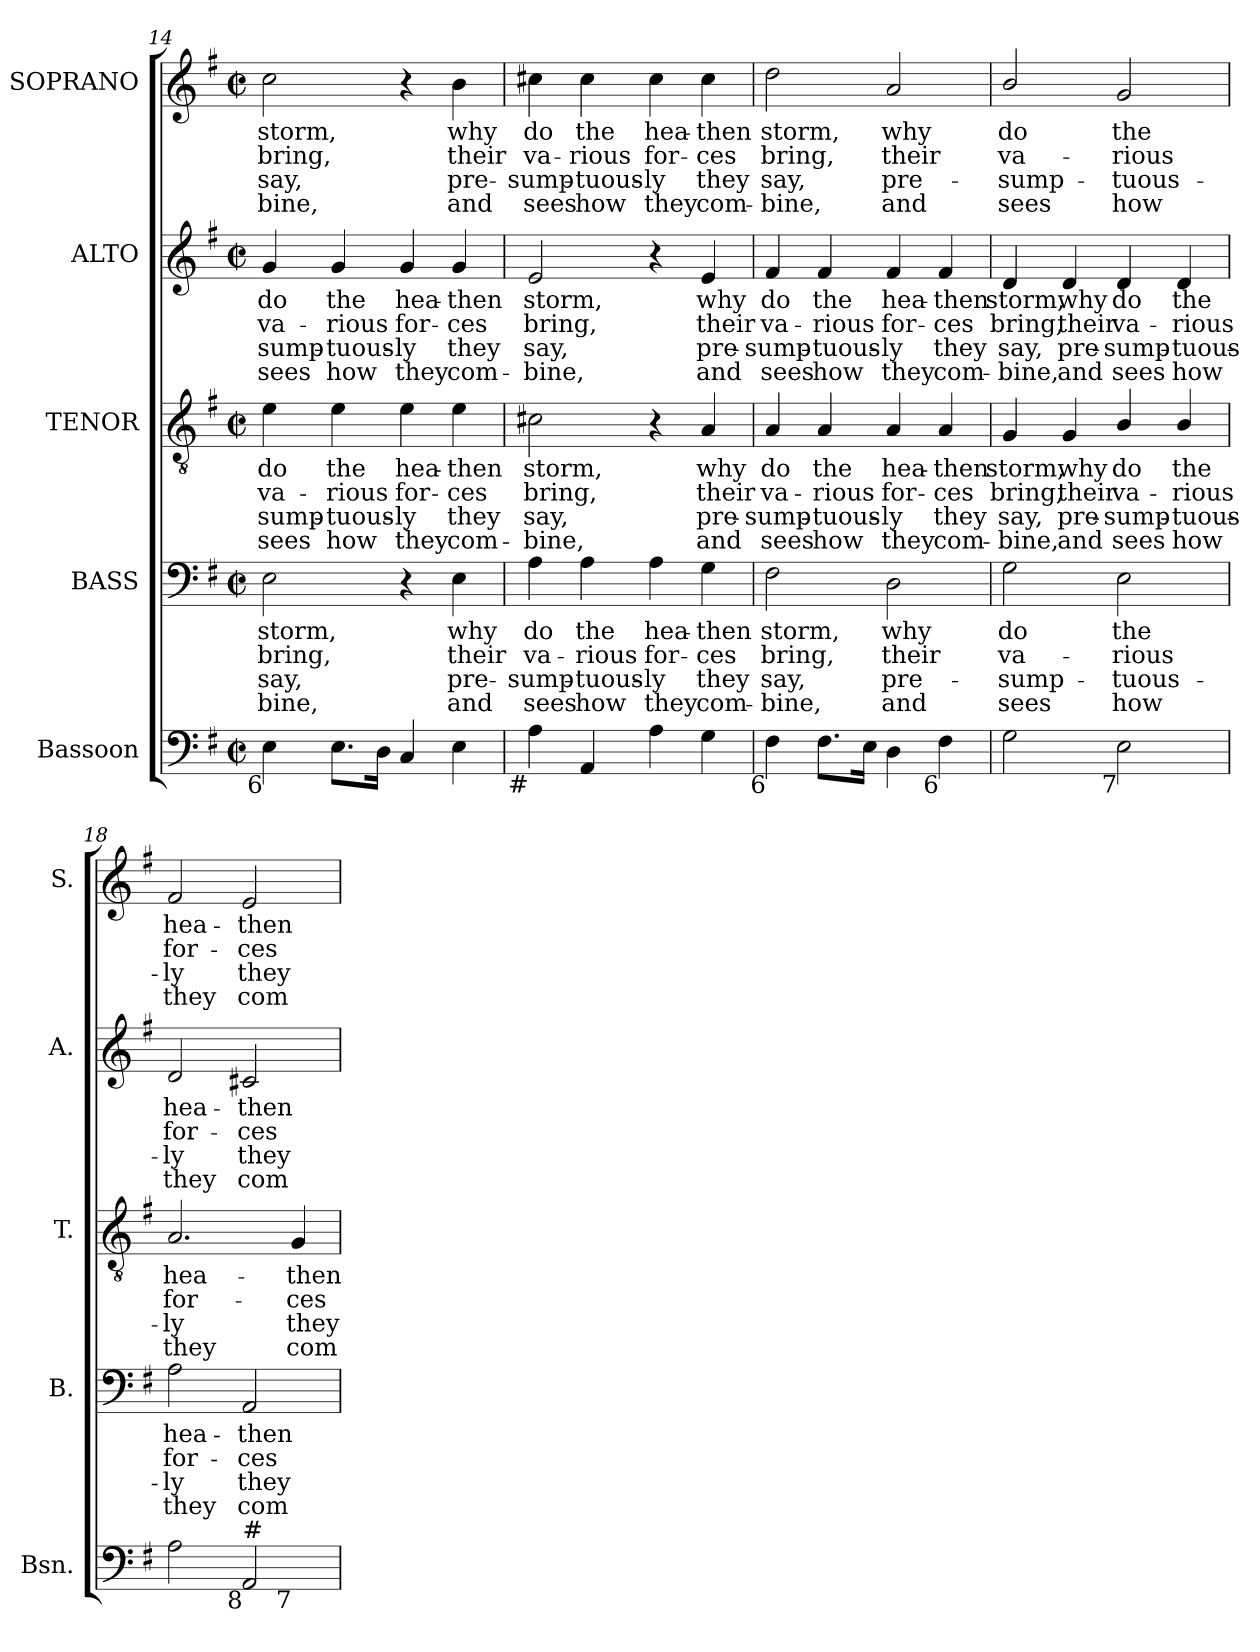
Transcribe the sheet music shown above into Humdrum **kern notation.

**kern	**kern	**text	**text	**text	**text	**kern	**text	**text	**text	**text	**kern	**text	**text	**text	**text	**kern	**text	**text	**text	**text
*part5	*part4	*part4	*part4	*part4	*part4	*part3	*part3	*part3	*part3	*part3	*part2	*part2	*part2	*part2	*part2	*part1	*part1	*part1	*part1	*part1
*staff5	*staff4	*staff4	*staff4	*staff4	*staff4	*staff3	*staff3	*staff3	*staff3	*staff3	*staff2	*staff2	*staff2	*staff2	*staff2	*staff1	*staff1	*staff1	*staff1	*staff1
*I"Bassoon	*I"BASS	*	*	*	*	*I"TENOR	*	*	*	*	*I"ALTO	*	*	*	*	*I"SOPRANO	*	*	*	*
*I'Bsn.	*I'B.	*	*	*	*	*I'T.	*	*	*	*	*I'A.	*	*	*	*	*I'S.	*	*	*	*
!!LO:PB:g=z
*clefF4	*clefF4	*	*	*	*	*clefGv2	*	*	*	*	*clefG2	*	*	*	*	*clefG2	*	*	*	*
*	*	*	*	*	*	*ITrd7c12	*	*	*	*	*	*	*	*	*	*	*	*	*	*
*k[f#]	*k[f#]	*	*	*	*	*k[f#]	*	*	*	*	*k[f#]	*	*	*	*	*k[f#]	*	*	*	*
*G:	*G:	*	*	*	*	*G:	*	*	*	*	*G:	*	*	*	*	*G:	*	*	*	*
*M2/2	*M2/2	*	*	*	*	*M2/2	*	*	*	*	*M2/2	*	*	*	*	*M2/2	*	*	*	*
*met(c|)	*met(c|)	*	*	*	*	*met(c|)	*	*	*	*	*met(c|)	*	*	*	*	*met(c|)	*	*	*	*
=14	=14	=14	=14	=14	=14	=14	=14	=14	=14	=14	=14	=14	=14	=14	=14	=14	=14	=14	=14	=14
!	!	!LO:LY:b:color=#000000	!LO:LY:b:color=#000000	!LO:LY:b:color=#000000	!LO:LY:b:color=#000000	!	!	!	!	!	!	!	!	!	!	!	!	!	!	!
!	!	!	!	!	!	!	!LO:LY:b:color=#000000	!LO:LY:b:color=#000000	!LO:LY:b:color=#000000	!LO:LY:b:color=#000000	!	!	!	!	!	!	!	!	!	!
!	!	!	!	!	!	!	!	!	!	!	!	!LO:LY:b:color=#000000	!LO:LY:b:color=#000000	!LO:LY:b:color=#000000	!LO:LY:b:color=#000000	!	!	!	!	!
!LO:TX:b:rj:t=6	!	!	!	!	!	!	!	!	!	!	!	!	!	!	!	!	!	!	!	!
!	!	!	!	!	!	!	!	!	!	!	!	!	!	!	!	!	!LO:LY:b:color=#000000	!LO:LY:b:color=#000000	!LO:LY:b:color=#000000	!LO:LY:b:color=#000000
4Ei\	2Ei\	storm,	bring,	-say,	bine,	4Ei\	do	va-	sump-	-sees	4gi/	do	va-	sump-	-sees	2cci\	storm,	bring,	-say,	bine,
!	!	!	!	!	!	!	!LO:LY:b:color=#000000	!LO:LY:b:color=#000000	!LO:LY:b:color=#000000	!LO:LY:b:color=#000000	!	!	!	!	!	!	!	!	!	!
!	!	!	!	!	!	!	!	!	!	!	!	!LO:LY:b:color=#000000	!LO:LY:b:color=#000000	!LO:LY:b:color=#000000	!LO:LY:b:color=#000000	!	!	!	!	!
8.Ei\L	.	.	.	.	.	4Ei\	the	-rious	tuous-	-how	4gi/	the	-rious	tuous-	-how	.	.	.	.	.
16Di\Jk	.	.	.	.	.	.	.	.	.	.	.	.	.	.	.	.	.	.	.	.
!	!	!	!	!	!	!	!LO:LY:b:color=#000000	!LO:LY:b:color=#000000	!LO:LY:b:color=#000000	!LO:LY:b:color=#000000	!	!	!	!	!	!	!	!	!	!
!	!	!	!	!	!	!	!	!	!	!	!	!LO:LY:b:color=#000000	!LO:LY:b:color=#000000	!LO:LY:b:color=#000000	!LO:LY:b:color=#000000	!	!	!	!	!
4Ci/	4r	.	.	.	.	4Ei\	hea-	for-	ly	they	4gi/	hea-	for-	ly	they	4r	.	.	.	.
!	!	!LO:LY:b:color=#000000	!LO:LY:b:color=#000000	!LO:LY:b:color=#000000	!LO:LY:b:color=#000000	!	!	!	!	!	!	!	!	!	!	!	!	!	!	!
!	!	!	!	!	!	!	!LO:LY:b:color=#000000	!LO:LY:b:color=#000000	!LO:LY:b:color=#000000	!LO:LY:b:color=#000000	!	!	!	!	!	!	!	!	!	!
!	!	!	!	!	!	!	!	!	!	!	!	!LO:LY:b:color=#000000	!LO:LY:b:color=#000000	!LO:LY:b:color=#000000	!LO:LY:b:color=#000000	!	!	!	!	!
!	!	!	!	!	!	!	!	!	!	!	!	!	!	!	!	!	!LO:LY:b:color=#000000	!LO:LY:b:color=#000000	!LO:LY:b:color=#000000	!LO:LY:b:color=#000000
4Ei\	4Ei\	why	their	pre-	-and	4Ei\	-then	-ces	they	com-	4gi/	-then	-ces	they	com-	4bi\	why	their	pre-	-and
=15	=15	=15	=15	=15	=15	=15	=15	=15	=15	=15	=15	=15	=15	=15	=15	=15	=15	=15	=15	=15
!	!	!LO:LY:b:color=#000000	!LO:LY:b:color=#000000	!LO:LY:b:color=#000000	!LO:LY:b:color=#000000	!	!	!	!	!	!	!	!	!	!	!	!	!	!	!
!	!	!	!	!	!	!	!LO:LY:b:color=#000000	!LO:LY:b:color=#000000	!LO:LY:b:color=#000000	!LO:LY:b:color=#000000	!	!	!	!	!	!	!	!	!	!
!	!	!	!	!	!	!	!	!	!	!	!	!LO:LY:b:color=#000000	!LO:LY:b:color=#000000	!LO:LY:b:color=#000000	!LO:LY:b:color=#000000	!	!	!	!	!
!LO:TX:b:rj:t=#	!	!	!	!	!	!	!	!	!	!	!	!	!	!	!	!	!	!	!	!
!	!	!	!	!	!	!	!	!	!	!	!	!	!	!	!	!	!LO:LY:b:color=#000000	!LO:LY:b:color=#000000	!LO:LY:b:color=#000000	!LO:LY:b:color=#000000
4Ai\	4Ai\	do	va-	sump-	-sees	2C#Xi\	storm,	bring,	-say,	bine,	2ei/	storm,	bring,	-say,	bine,	4cc#Xi\	do	va-	sump-	-sees
!	!	!LO:LY:b:color=#000000	!LO:LY:b:color=#000000	!LO:LY:b:color=#000000	!LO:LY:b:color=#000000	!	!	!	!	!	!	!	!	!	!	!	!	!	!	!
!	!	!	!	!	!	!	!	!	!	!	!	!	!	!	!	!	!LO:LY:b:color=#000000	!LO:LY:b:color=#000000	!LO:LY:b:color=#000000	!LO:LY:b:color=#000000
4AAi/	4Ai\	the	-rious	tuous-	-how	.	.	.	.	.	.	.	.	.	.	4cc#i\	the	-rious	tuous-	-how
!	!	!LO:LY:b:color=#000000	!LO:LY:b:color=#000000	!LO:LY:b:color=#000000	!LO:LY:b:color=#000000	!	!	!	!	!	!	!	!	!	!	!	!	!	!	!
!	!	!	!	!	!	!	!	!	!	!	!	!	!	!	!	!	!LO:LY:b:color=#000000	!LO:LY:b:color=#000000	!LO:LY:b:color=#000000	!LO:LY:b:color=#000000
4Ai\	4Ai\	hea-	for-	ly	they	4r	.	.	.	.	4r	.	.	.	.	4cc#i\	hea-	for-	ly	they
!	!	!LO:LY:b:color=#000000	!LO:LY:b:color=#000000	!LO:LY:b:color=#000000	!LO:LY:b:color=#000000	!	!	!	!	!	!	!	!	!	!	!	!	!	!	!
!	!	!	!	!	!	!	!LO:LY:b:color=#000000	!LO:LY:b:color=#000000	!LO:LY:b:color=#000000	!LO:LY:b:color=#000000	!	!	!	!	!	!	!	!	!	!
!	!	!	!	!	!	!	!	!	!	!	!	!LO:LY:b:color=#000000	!LO:LY:b:color=#000000	!LO:LY:b:color=#000000	!LO:LY:b:color=#000000	!	!	!	!	!
!	!	!	!	!	!	!	!	!	!	!	!	!	!	!	!	!	!LO:LY:b:color=#000000	!LO:LY:b:color=#000000	!LO:LY:b:color=#000000	!LO:LY:b:color=#000000
4Gi\	4Gi\	-then	-ces	they	com-	4AAi/	why	their	pre-	-and	4ei/	why	their	pre-	-and	4cc#i\	-then	-ces	they	com-
=16	=16	=16	=16	=16	=16	=16	=16	=16	=16	=16	=16	=16	=16	=16	=16	=16	=16	=16	=16	=16
!	!	!LO:LY:b:color=#000000	!LO:LY:b:color=#000000	!LO:LY:b:color=#000000	!LO:LY:b:color=#000000	!	!	!	!	!	!	!	!	!	!	!	!	!	!	!
!	!	!	!	!	!	!	!LO:LY:b:color=#000000	!LO:LY:b:color=#000000	!LO:LY:b:color=#000000	!LO:LY:b:color=#000000	!	!	!	!	!	!	!	!	!	!
!	!	!	!	!	!	!	!	!	!	!	!	!LO:LY:b:color=#000000	!LO:LY:b:color=#000000	!LO:LY:b:color=#000000	!LO:LY:b:color=#000000	!	!	!	!	!
!LO:TX:b:rj:t=6	!	!	!	!	!	!	!	!	!	!	!	!	!	!	!	!	!	!	!	!
!	!	!	!	!	!	!	!	!	!	!	!	!	!	!	!	!	!LO:LY:b:color=#000000	!LO:LY:b:color=#000000	!LO:LY:b:color=#000000	!LO:LY:b:color=#000000
4F#i\	2F#i\	storm,	bring,	-say,	bine,	4AAi/	do	va-	sump-	-sees	4f#i/	do	va-	sump-	-sees	2ddi\	storm,	bring,	-say,	bine,
!	!	!	!	!	!	!	!LO:LY:b:color=#000000	!LO:LY:b:color=#000000	!LO:LY:b:color=#000000	!LO:LY:b:color=#000000	!	!	!	!	!	!	!	!	!	!
!	!	!	!	!	!	!	!	!	!	!	!	!LO:LY:b:color=#000000	!LO:LY:b:color=#000000	!LO:LY:b:color=#000000	!LO:LY:b:color=#000000	!	!	!	!	!
8.F#i\L	.	.	.	.	.	4AAi/	the	-rious	tuous-	-how	4f#i/	the	-rious	tuous-	-how	.	.	.	.	.
16Ei\Jk	.	.	.	.	.	.	.	.	.	.	.	.	.	.	.	.	.	.	.	.
!	!	!LO:LY:b:color=#000000	!LO:LY:b:color=#000000	!LO:LY:b:color=#000000	!LO:LY:b:color=#000000	!	!	!	!	!	!	!	!	!	!	!	!	!	!	!
!	!	!	!	!	!	!	!LO:LY:b:color=#000000	!LO:LY:b:color=#000000	!LO:LY:b:color=#000000	!LO:LY:b:color=#000000	!	!	!	!	!	!	!	!	!	!
!	!	!	!	!	!	!	!	!	!	!	!	!LO:LY:b:color=#000000	!LO:LY:b:color=#000000	!LO:LY:b:color=#000000	!LO:LY:b:color=#000000	!	!	!	!	!
!	!	!	!	!	!	!	!	!	!	!	!	!	!	!	!	!	!LO:LY:b:color=#000000	!LO:LY:b:color=#000000	!LO:LY:b:color=#000000	!LO:LY:b:color=#000000
4Di\	2Di\	why	their	pre-	-and	4AAi/	hea-	for-	ly	they	4f#i/	hea-	for-	ly	they	2ai/	why	their	pre-	-and
!	!	!	!	!	!	!	!LO:LY:b:color=#000000	!LO:LY:b:color=#000000	!LO:LY:b:color=#000000	!LO:LY:b:color=#000000	!	!	!	!	!	!	!	!	!	!
!LO:TX:b:rj:t=6	!	!	!	!	!	!	!	!	!	!	!	!	!	!	!	!	!	!	!	!
!	!	!	!	!	!	!	!	!	!	!	!	!LO:LY:b:color=#000000	!LO:LY:b:color=#000000	!LO:LY:b:color=#000000	!LO:LY:b:color=#000000	!	!	!	!	!
4F#i\	.	.	.	.	.	4AAi/	-then	-ces	they	com-	4f#i/	-then	-ces	they	com-	.	.	.	.	.
=17	=17	=17	=17	=17	=17	=17	=17	=17	=17	=17	=17	=17	=17	=17	=17	=17	=17	=17	=17	=17
!	!	!LO:LY:b:color=#000000	!LO:LY:b:color=#000000	!LO:LY:b:color=#000000	!LO:LY:b:color=#000000	!	!	!	!	!	!	!	!	!	!	!	!	!	!	!
!	!	!	!	!	!	!	!LO:LY:b:color=#000000	!LO:LY:b:color=#000000	!LO:LY:b:color=#000000	!LO:LY:b:color=#000000	!	!	!	!	!	!	!	!	!	!
!	!	!	!	!	!	!	!	!	!	!	!	!LO:LY:b:color=#000000	!LO:LY:b:color=#000000	!LO:LY:b:color=#000000	!LO:LY:b:color=#000000	!	!	!	!	!
!	!	!	!	!	!	!	!	!	!	!	!	!	!	!	!	!	!LO:LY:b:color=#000000	!LO:LY:b:color=#000000	!LO:LY:b:color=#000000	!LO:LY:b:color=#000000
2Gi\	2Gi\	do	va-	sump-	-sees	4GGi/	storm,	bring,	-say,	bine,	4di/	storm,	bring,	-say,	bine,	2bi/	do	va-	sump-	-sees
!	!	!	!	!	!	!	!LO:LY:b:color=#000000	!LO:LY:b:color=#000000	!LO:LY:b:color=#000000	!LO:LY:b:color=#000000	!	!	!	!	!	!	!	!	!	!
!	!	!	!	!	!	!	!	!	!	!	!	!LO:LY:b:color=#000000	!LO:LY:b:color=#000000	!LO:LY:b:color=#000000	!LO:LY:b:color=#000000	!	!	!	!	!
.	.	.	.	.	.	4GGi/	why	their	pre-	-and	4di/	why	their	pre-	-and	.	.	.	.	.
!	!	!LO:LY:b:color=#000000	!LO:LY:b:color=#000000	!LO:LY:b:color=#000000	!LO:LY:b:color=#000000	!	!	!	!	!	!	!	!	!	!	!	!	!	!	!
!	!	!	!	!	!	!	!LO:LY:b:color=#000000	!LO:LY:b:color=#000000	!LO:LY:b:color=#000000	!LO:LY:b:color=#000000	!	!	!	!	!	!	!	!	!	!
!	!	!	!	!	!	!	!	!	!	!	!	!LO:LY:b:color=#000000	!LO:LY:b:color=#000000	!LO:LY:b:color=#000000	!LO:LY:b:color=#000000	!	!	!	!	!
!LO:TX:b:rj:t=7	!	!	!	!	!	!	!	!	!	!	!	!	!	!	!	!	!	!	!	!
!	!	!	!	!	!	!	!	!	!	!	!	!	!	!	!	!	!LO:LY:b:color=#000000	!LO:LY:b:color=#000000	!LO:LY:b:color=#000000	!LO:LY:b:color=#000000
2Ei\	2Ei\	the	-rious	tuous-	-how	4BBi/	do	va-	sump-	-sees	4di/	do	va-	sump-	-sees	2gi/	the	-rious	tuous-	-how
!	!	!	!	!	!	!	!LO:LY:b:color=#000000	!LO:LY:b:color=#000000	!LO:LY:b:color=#000000	!LO:LY:b:color=#000000	!	!	!	!	!	!	!	!	!	!
!	!	!	!	!	!	!	!	!	!	!	!	!LO:LY:b:color=#000000	!LO:LY:b:color=#000000	!LO:LY:b:color=#000000	!LO:LY:b:color=#000000	!	!	!	!	!
.	.	.	.	.	.	4BBi/	the	-rious	tuous-	-how	4di/	the	-rious	tuous-	-how	.	.	.	.	.
=18	=18	=18	=18	=18	=18	=18	=18	=18	=18	=18	=18	=18	=18	=18	=18	=18	=18	=18	=18	=18
!	!	!LO:LY:b:color=#000000	!LO:LY:b:color=#000000	!LO:LY:b:color=#000000	!LO:LY:b:color=#000000	!	!	!	!	!	!	!	!	!	!	!	!	!	!	!
!	!	!	!	!	!	!	!LO:LY:b:color=#000000	!LO:LY:b:color=#000000	!LO:LY:b:color=#000000	!LO:LY:b:color=#000000	!	!	!	!	!	!	!	!	!	!
!	!	!	!	!	!	!	!	!	!	!	!	!LO:LY:b:color=#000000	!LO:LY:b:color=#000000	!LO:LY:b:color=#000000	!LO:LY:b:color=#000000	!	!	!	!	!
!LO:TX:b:rj:t=6	!	!	!	!	!	!	!	!	!	!	!	!	!	!	!	!	!	!	!	!
!LO:TX:t=4	!	!	!	!	!	!	!	!	!	!	!	!	!	!	!	!	!	!	!	!
!	!	!	!	!	!	!	!	!	!	!	!	!	!	!	!	!	!LO:LY:b:color=#000000	!LO:LY:b:color=#000000	!LO:LY:b:color=#000000	!LO:LY:b:color=#000000
*^	*	*	*	*	*	*	*	*	*	*	*	*	*	*	*	*	*	*	*	*
2Ai\	2.ryy	2Ai\	hea-	for-	ly	they	2.AAi/	hea-	for-	ly	they	2di/	hea-	for-	ly	they	2f#i/	hea-	for-	ly	they
!	!	!	!LO:LY:b:color=#000000	!LO:LY:b:color=#000000	!LO:LY:b:color=#000000	!LO:LY:b:color=#000000	!	!	!	!	!	!	!	!	!	!	!	!	!	!	!
!	!	!	!	!	!	!	!	!	!	!	!	!	!LO:LY:b:color=#000000	!LO:LY:b:color=#000000	!LO:LY:b:color=#000000	!LO:LY:b:color=#000000	!	!	!	!	!
!LO:TX:b:rj:t=8	!	!	!	!	!	!	!	!	!	!	!	!	!	!	!	!	!	!	!	!	!
!LO:TX:t=#	!	!	!	!	!	!	!	!	!	!	!	!	!	!	!	!	!	!	!	!	!
!	!	!	!	!	!	!	!	!	!	!	!	!	!	!	!	!	!	!LO:LY:b:color=#000000	!LO:LY:b:color=#000000	!LO:LY:b:color=#000000	!LO:LY:b:color=#000000
2AAi/	.	2AAi/	-then	-ces	they	com-	.	.	.	.	.	2c#Xi/	-then	-ces	they	com-	2ei/	-then	-ces	they	com-
!	!LO:TX:b:rj:t=7	!	!	!	!	!	!	!	!	!	!	!	!	!	!	!	!	!	!	!	!
!	!	!	!	!	!	!	!	!LO:LY:b:color=#000000	!LO:LY:b:color=#000000	!LO:LY:b:color=#000000	!LO:LY:b:color=#000000	!	!	!	!	!	!	!	!	!	!
.	4ryy	.	.	.	.	.	4GGi/	-then	-ces	they	com-	.	.	.	.	.	.	.	.	.	.
*v	*v	*	*	*	*	*	*	*	*	*	*	*	*	*	*	*	*	*	*	*	*
=	=	=	=	=	=	=	=	=	=	=	=	=	=	=	=	=	=	=	=	=
*-	*-	*-	*-	*-	*-	*-	*-	*-	*-	*-	*-	*-	*-	*-	*-	*-	*-	*-	*-	*-
